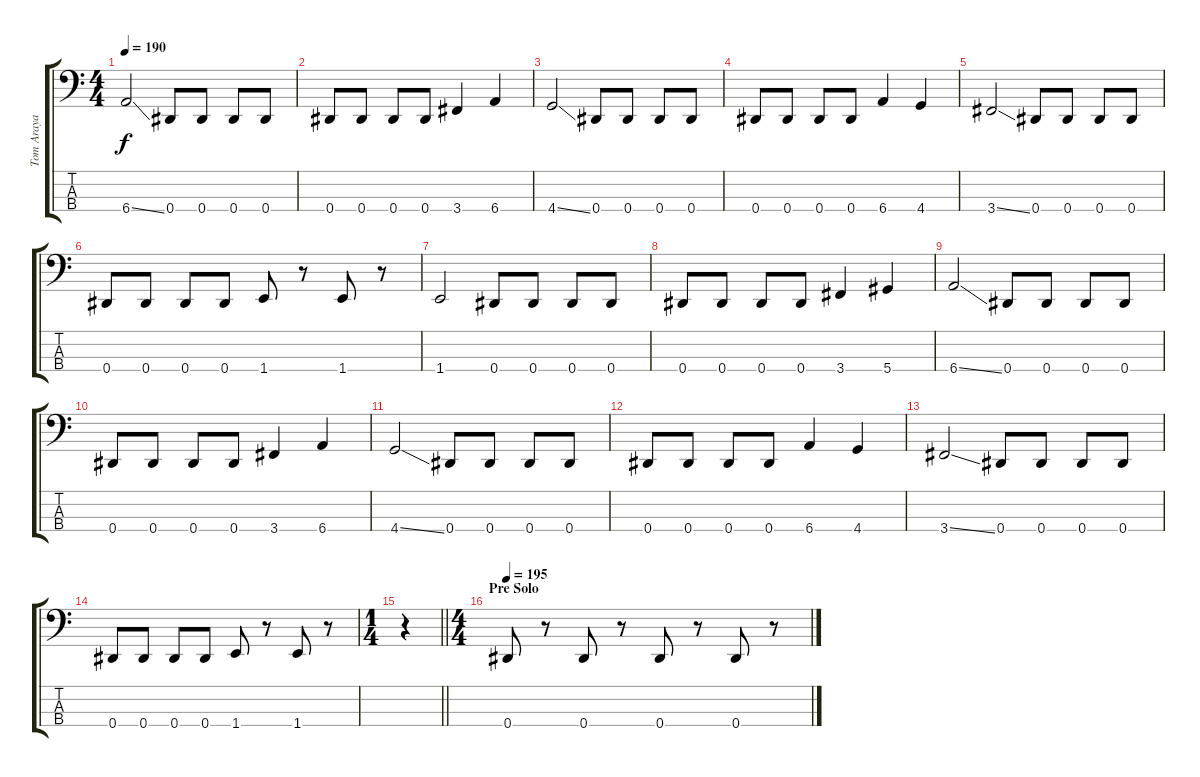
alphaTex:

\track ("Tom Araya" "Tom Araya") {instrument electricbasspick}
\staff {score tabs}
\tuning (Gb2 Db2 Ab1 Eb1) {hide}
\ts (4 4)
\tempo 190
\clef f4
\ks c
6.4{ss}.2{dy f} 0.4.8 0.4.8 0.4.8 0.4.8 |
0.4.8 0.4.8 0.4.8 0.4.8 3.4.4 6.4.4 |
4.4{ss}.2 0.4.8 0.4.8 0.4.8 0.4.8 |
0.4.8 0.4.8 0.4.8 0.4.8 6.4.4 4.4.4 |
3.4{ss}.2 0.4.8 0.4.8 0.4.8 0.4.8 |
0.4.8 0.4.8 0.4.8 0.4.8 1.4.8 r.8 1.4.8 r.8 |
1.4.2 0.4.8 0.4.8 0.4.8 0.4.8 |
0.4.8 0.4.8 0.4.8 0.4.8 3.4.4 5.4.4 |
6.4{ss}.2 0.4.8 0.4.8 0.4.8 0.4.8 |
0.4.8 0.4.8 0.4.8 0.4.8 3.4.4 6.4.4 |
4.4{ss}.2 0.4.8 0.4.8 0.4.8 0.4.8 |
0.4.8 0.4.8 0.4.8 0.4.8 6.4.4 4.4.4 |
3.4{ss}.2 0.4.8 0.4.8 0.4.8 0.4.8 |
0.4.8 0.4.8 0.4.8 0.4.8 1.4.8 r.8 1.4.8 r.8 |
\ts (1 4)
\barLineRight lightlight
r.4 |
\ts (4 4)
\section ("" "Pre Solo")
\tempo 195
0.4.8 r.8 0.4.8 r.8 0.4.8 r.8 0.4.8 r.8
